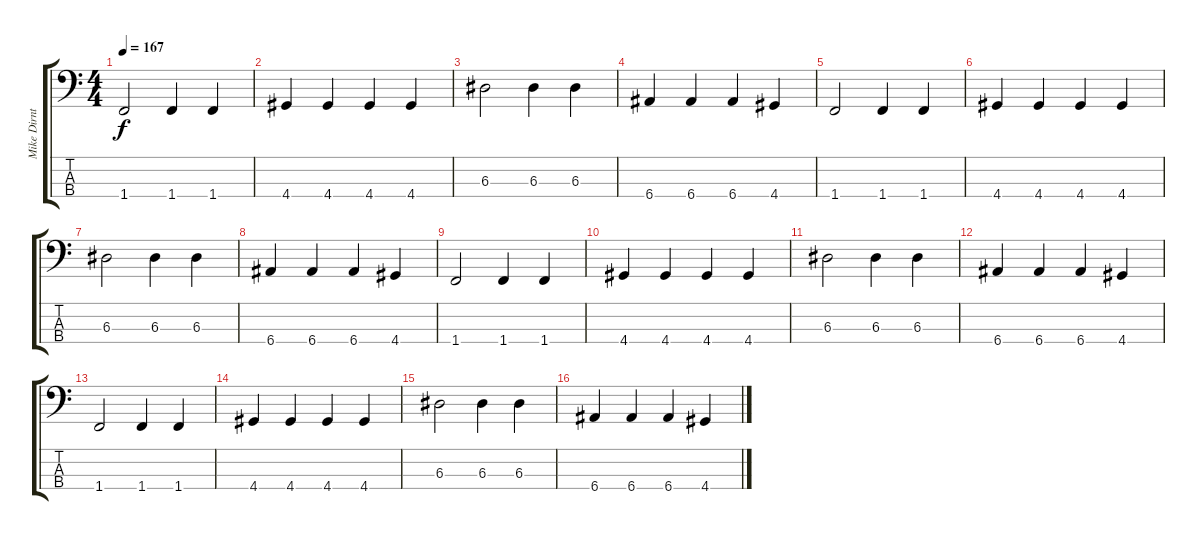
\track ("Mike Dirnt (Bass)" "Mike Dirnt") {instrument acousticbass}
\staff {score tabs}
\tuning (G2 D2 A1 E1) {hide}
\ts (4 4)
\tempo 167
\clef f4
\ks c
1.4.2{dy f} 1.4.4 1.4.4 |
4.4.4 4.4.4 4.4.4 4.4.4 |
6.3.2 6.3.4 6.3.4 |
6.4.4 6.4.4 6.4.4 4.4.4 |
1.4.2 1.4.4 1.4.4 |
4.4.4 4.4.4 4.4.4 4.4.4 |
6.3.2 6.3.4 6.3.4 |
6.4.4 6.4.4 6.4.4 4.4.4 |
1.4.2 1.4.4 1.4.4 |
4.4.4 4.4.4 4.4.4 4.4.4 |
6.3.2 6.3.4 6.3.4 |
6.4.4 6.4.4 6.4.4 4.4.4 |
1.4.2 1.4.4 1.4.4 |
4.4.4 4.4.4 4.4.4 4.4.4 |
6.3.2 6.3.4 6.3.4 |
6.4.4 6.4.4 6.4.4 4.4.4
